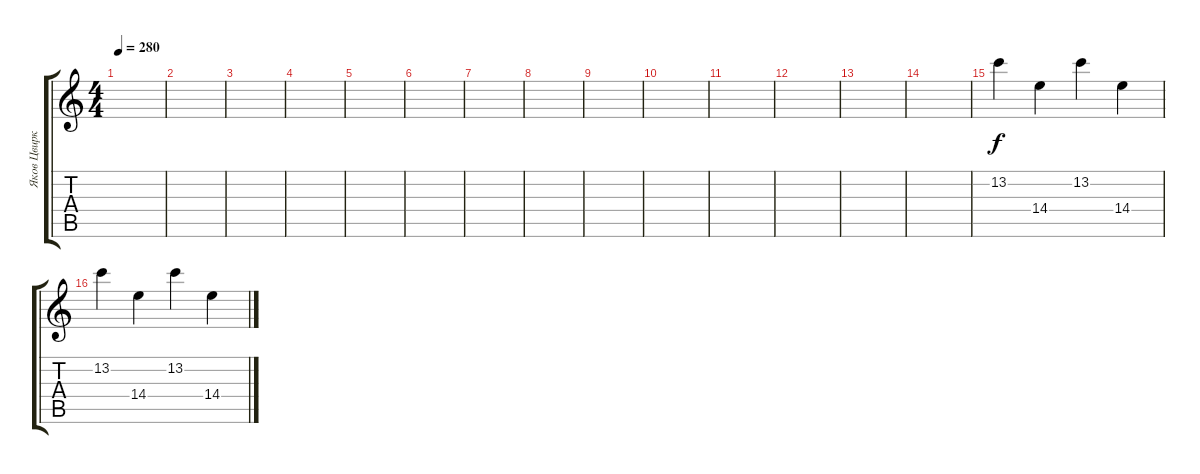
\track ("Яков Цвиркунов" "Яков Цвирк") {instrument overdrivenguitar}
\staff {score tabs}
\tuning (E4 B3 G3 D3 A2 E2) {hide}
\ts (4 4)
\tempo 280
\clef g2
\ks c
|
|
|
|
|
|
|
|
|
|
|
|
|
|
13.2.4 14.4.4 13.2.4 14.4.4 |
13.2.4 14.4.4 13.2.4 14.4.4
